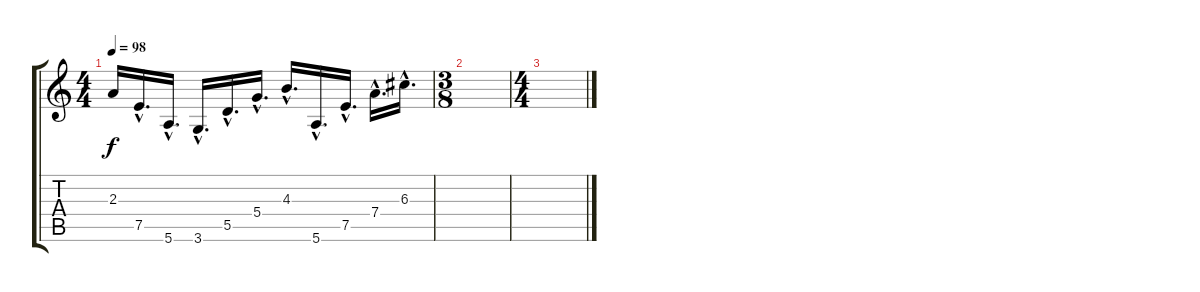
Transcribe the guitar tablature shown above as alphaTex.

\track "" {instrument electricguitarclean}
\staff {score tabs}
\tuning (E4 B3 G3 D3 A2 E2) {hide}
\ts (4 4)
\tempo 98
\clef g2
\ks c
2.3{t}.16{dy f} 7.5{hac}.16{d} 5.6{hac}.16{d} 3.6{hac}.16{d} 5.5{hac}.16{d} 5.4{hac}.16{d} 4.3{hac}.16{d} 5.6{hac}.16{d} 7.5{hac}.16{d} 7.4{hac}.16{d} 6.3{hac}.16{d} |
\ts (3 8)
|
\ts (4 4)
